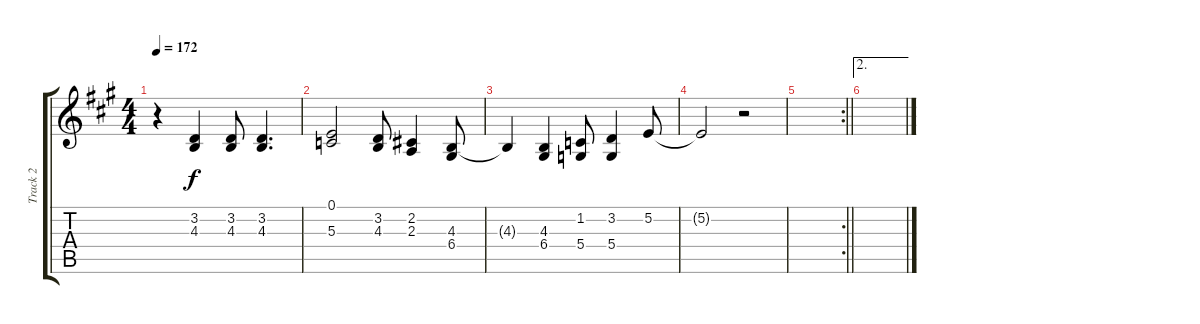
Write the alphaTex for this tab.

\track ("Track 2" "Track 2") {instrument tenorsax}
\staff {score tabs}
\tuning (E4 B3 G3 D3 A2 E2) {hide}
\ts (4 4)
\tempo 172
\clef g2
\ks a
r.4{dy f} (3.2 4.3).4 (3.2 4.3).8 (3.2 4.3).4{d} |
(0.1 5.3).2 (3.2 4.3).8 (2.2 2.3).4 (4.3 6.4).8 |
4.3{t}.4 (4.3 6.4).4 (1.2 5.4).8 (3.2 5.4).4 5.2.8 |
5.2{t}.2 r.2 |
\rc 2
\barLineRight lightlight
|
\ae 2
